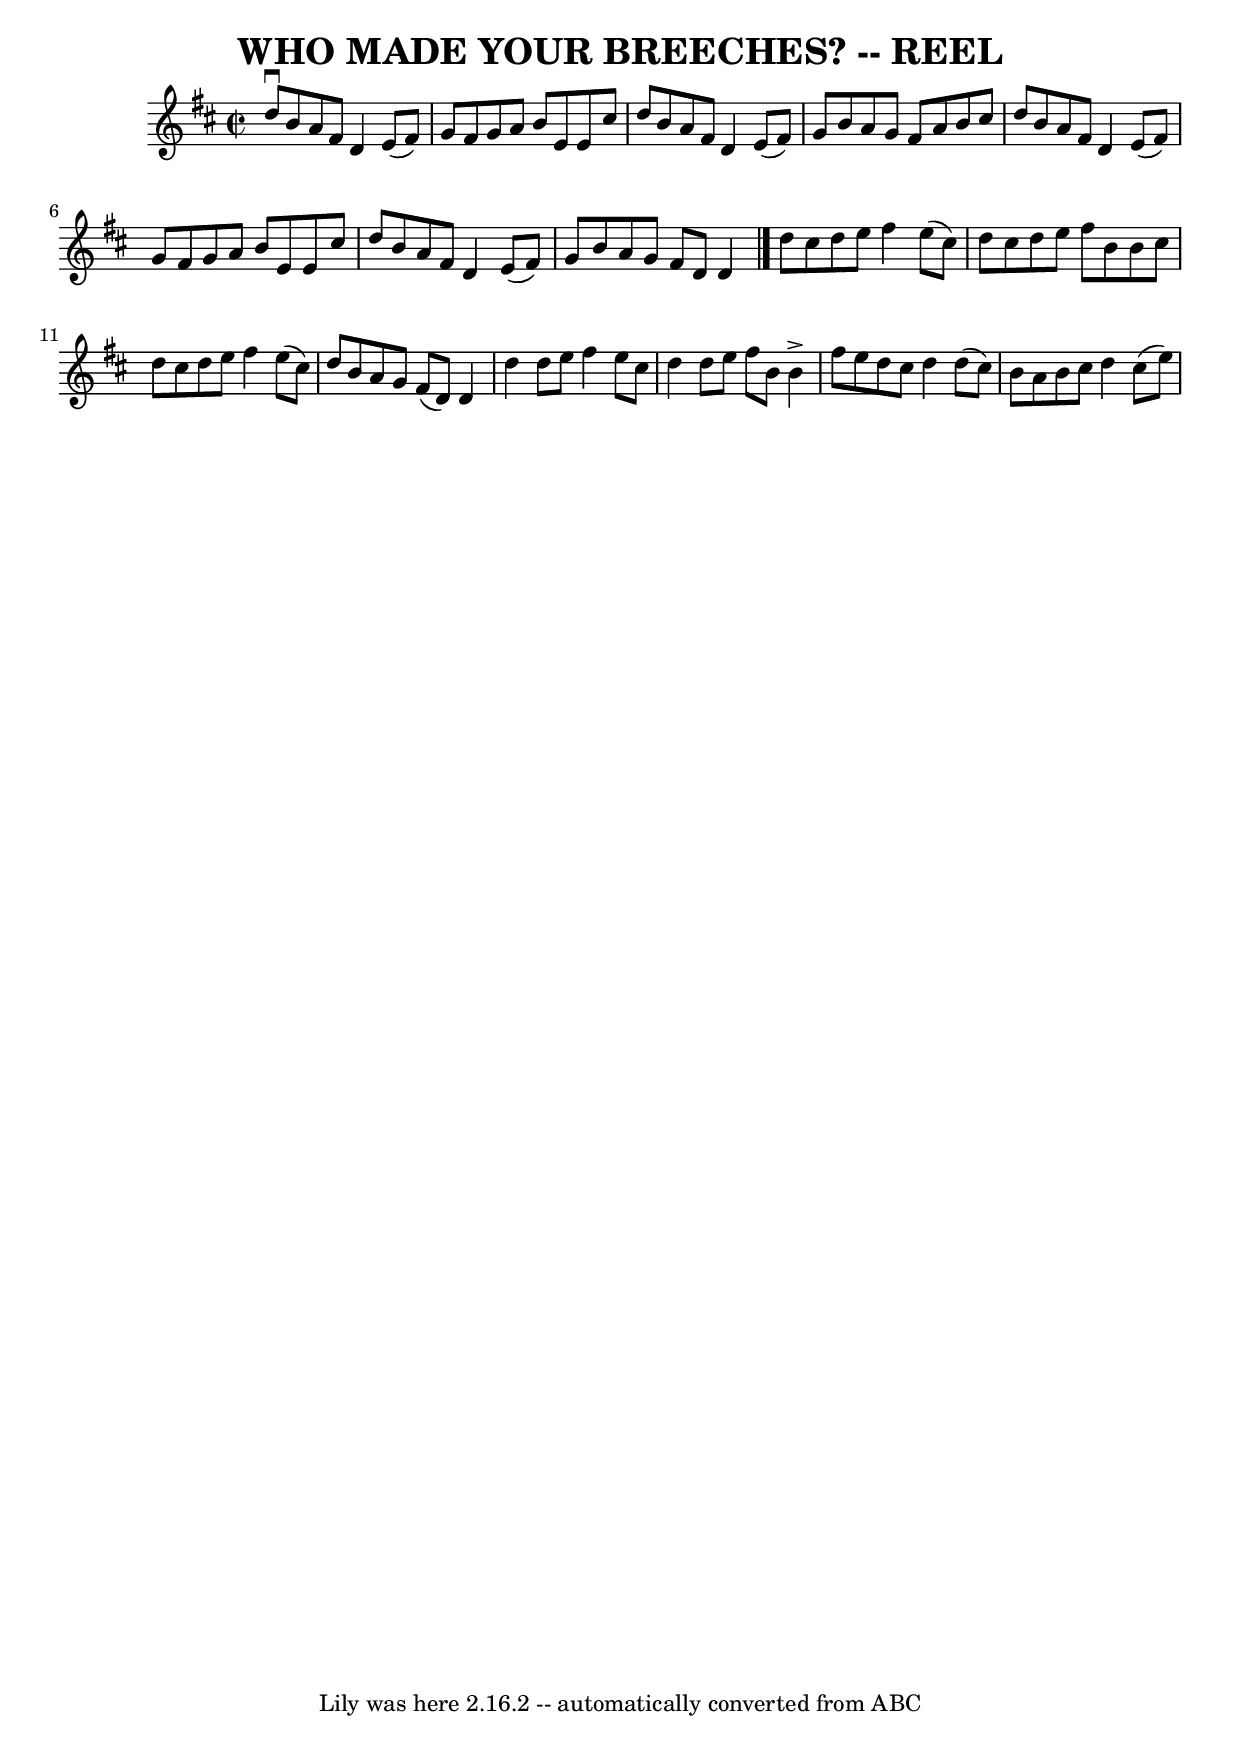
\version "2.7.40"
\include "Mammoth.ily"
\header {
	book = "Ryan's Mammoth Collection of Fiddle Tunes"
	crossRefNumber = "1"
	footnotes = ""
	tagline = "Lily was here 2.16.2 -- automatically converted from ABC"
	title = "WHO MADE YOUR BREECHES? -- REEL"
}
voicedefault =  {
\set Score.defaultBarType = "empty"

\override Staff.TimeSignature #'style = #'C
 \time 2/2 \key d \major d''8^\downbow b'8 a'8 fis'8 d'4 e'8 
(fis'8)   |
 g'8 fis'8 g'8 a'8 b'8 e'8 e'8    
cis''8    |
 d''8 b'8 a'8 fis'8 d'4 e'8 (fis'8)   
|
 g'8 b'8 a'8 g'8 fis'8 a'8 b'8 cis''8    
|
 d''8 b'8 a'8 fis'8 d'4 e'8 (fis'8)   |
 
 g'8 fis'8 g'8 a'8 b'8 e'8 e'8 cis''8    |
 d''8  
 b'8 a'8 fis'8 d'4 e'8 (fis'8)   |
 g'8 b'8    
a'8 g'8 fis'8 d'8 d'4    \bar "|." d''8 cis''8 d''8    
e''8 fis''4 e''8 (cis''8)   |
 d''8 cis''8 d''8    
e''8 fis''8 b'8 b'8 cis''8    |
 d''8 cis''8 d''8    
e''8 fis''4 e''8 (cis''8)   |
 d''8 b'8 a'8 g'8    
fis'8 (d'8) d'4    |
 d''4 d''8 e''8 fis''4 e''8  
 cis''8    |
 d''4 d''8 e''8 fis''8 b'8 b'4^\accent   
|
 fis''8 e''8 d''8 cis''8 d''4 d''8 (cis''8)   
|
 b'8 a'8 b'8 cis''8 d''4 cis''8 (e''8)   
}

\score{
    <<

	\context Staff="default"
	{
	    \voicedefault 
	}

    >>
	\layout {
	}
	\midi {}
}
